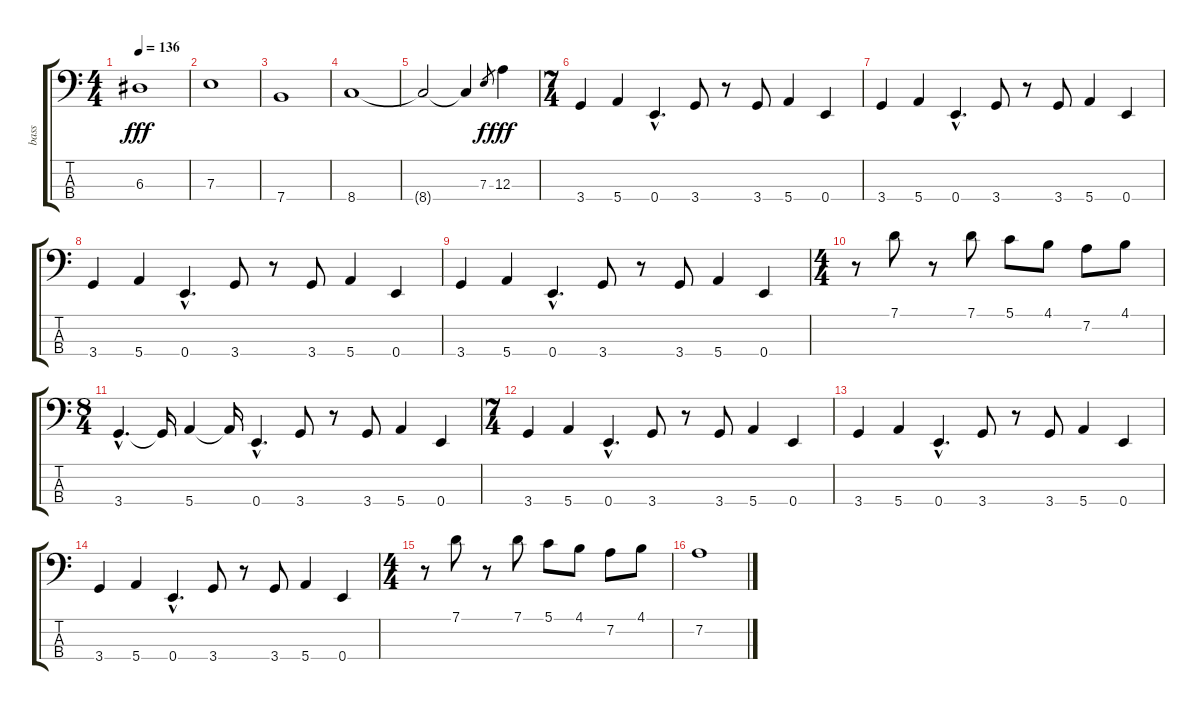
\track ("bass" "bass") {instrument electricbassfinger}
\staff {score tabs}
\tuning (G2 D2 A1 E1) {hide}
\ts (4 4)
\tempo 136
\clef f4
\ks c
6.3.1{dy fff} |
7.3.1 |
7.4.1 |
8.4.1 |
8.4{t}.2 8.4{t}.4 7.3.8{gr dy f} 12.3.4{dy fff} |
\ts (7 4)
3.4.4 5.4.4 0.4{hac}.4{d} 3.4.8 r.8 3.4.8 5.4.4 0.4.4 |
3.4.4 5.4.4 0.4{hac}.4{d} 3.4.8 r.8 3.4.8 5.4.4 0.4.4 |
3.4.4 5.4.4 0.4{hac}.4{d} 3.4.8 r.8 3.4.8 5.4.4 0.4.4 |
3.4.4 5.4.4 0.4{hac}.4{d} 3.4.8 r.8 3.4.8 5.4.4 0.4.4 |
\ts (4 4)
r.8 7.1.8 r.8 7.1.8 5.1.8 4.1.8 7.2.8 4.1.8 |
\ts (8 4)
3.4{hac}.4{d} 3.4{t}.16 5.4.4 5.4{t}.16 0.4{hac}.4{d} 3.4.8 r.8 3.4.8 5.4.4 0.4.4 |
\ts (7 4)
3.4.4 5.4.4 0.4{hac}.4{d} 3.4.8 r.8 3.4.8 5.4.4 0.4.4 |
3.4.4 5.4.4 0.4{hac}.4{d} 3.4.8 r.8 3.4.8 5.4.4 0.4.4 |
3.4.4 5.4.4 0.4{hac}.4{d} 3.4.8 r.8 3.4.8 5.4.4 0.4.4 |
\ts (4 4)
r.8 7.1.8 r.8 7.1.8 5.1.8 4.1.8 7.2.8 4.1.8 |
7.2.1
